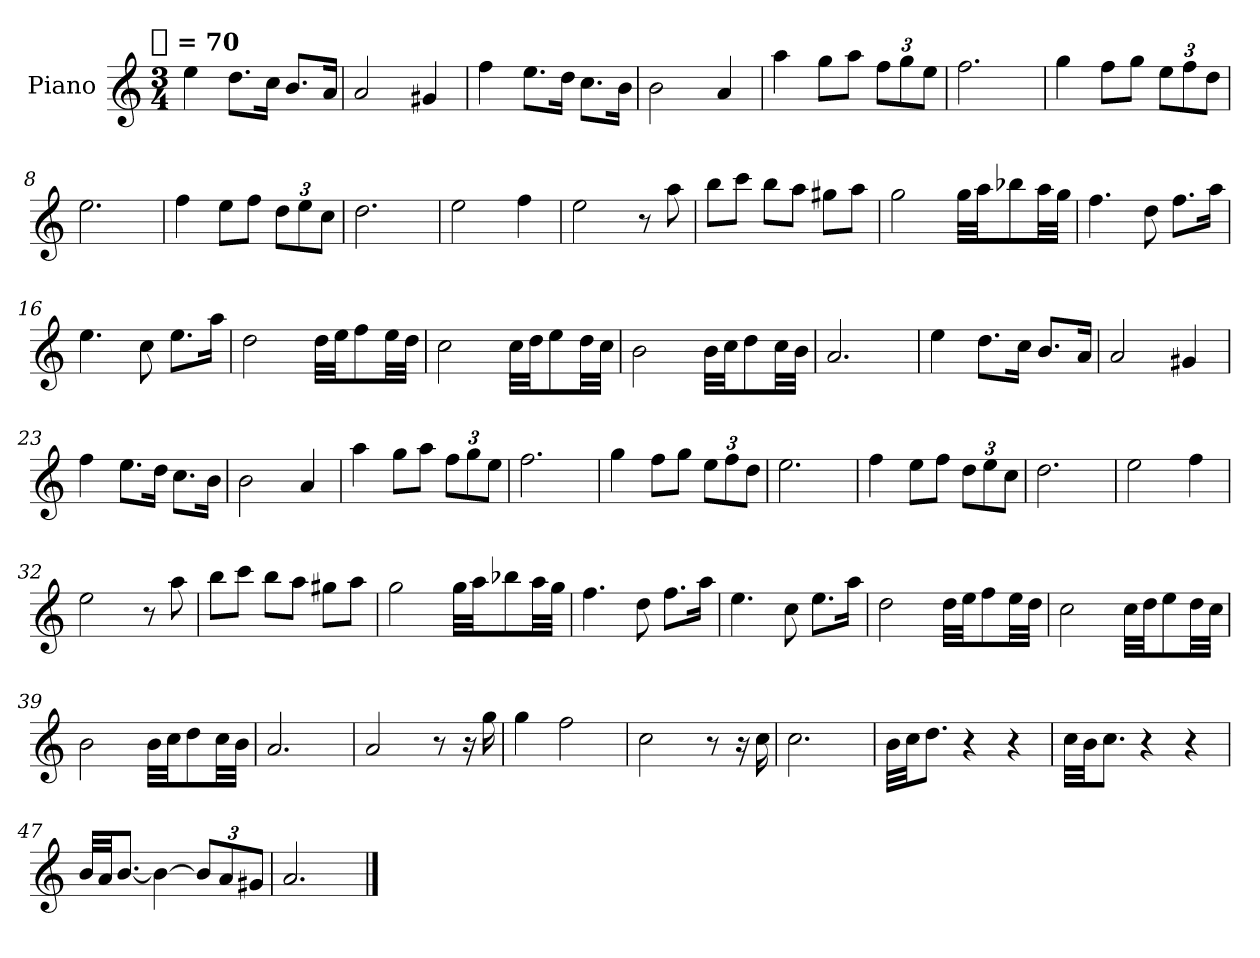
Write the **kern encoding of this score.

**kern	**text
*part1	*part1
*staff1	*staff1
*I"Piano	*
*I'Pia.	*
*clefG2	*
!!LO:TX:omd:t=[quarter] = 70
*M3/4	*
*MM70	*
=1	=1
4ee	.
8.ddL	.
16ccJk	.
8.bL	.
16aJk	.
!!LO:LB:g=z
=2	=2
2a	.
4g#X	.
=3	=3
4ff	.
8.eeL	.
16ddJk	.
8.ccL	.
16bJk	.
=4	=4
2b	.
4a	.
=5	=5
4aa	.
8ggL	.
8aaJ	.
12ffL	.
12gg	.
12eeJ	.
=6	=6
2.ff	.
=7	=7
4gg	.
8ffL	.
8ggJ	.
12eeL	.
12ff	.
12ddJ	.
=8	=8
2.ee	.
=9	=9
4ff	.
8eeL	.
8ffJ	.
12ddL	.
12ee	.
12ccJ	.
=10	=10
2.dd	.
!!LO:LB:g=z
=11	=11
2ee	.
4ff	.
=12	=12
2ee	.
8r	.
8aa	.
=13	=13
8bbL	.
8cccJ	.
8bbL	.
8aaJ	.
8gg#XL	.
8aaJ	.
=14	=14
2gg	.
32ggLLL	.
32aaJJ	.
8bb-X	.
32aaLL	.
32ggJJJ	.
=15	=15
4.ff	.
8dd	.
8.ffL	.
16aaJk	.
=16	=16
4.ee	.
8cc	.
8.eeL	.
16aaJk	.
=17	=17
2dd	.
32ddLLL	.
32eeJJ	.
8ff	.
32eeLL	.
32ddJJJ	.
!!LO:LB:g=z
=18	=18
2cc	.
32ccLLL	.
32ddJJ	.
8ee	.
32ddLL	.
32ccJJJ	.
=19	=19
2b	.
32bLLL	.
32ccJJ	.
8dd	.
32ccLL	.
32bJJJ	.
=20	=20
2.a	.
=21	=21
4ee	.
8.ddL	.
16ccJk	.
8.bL	.
16aJk	.
=22	=22
2a	.
4g#X	.
=23	=23
4ff	.
8.eeL	.
16ddJk	.
8.ccL	.
16bJk	.
=24	=24
2b	.
4a	.
!!LO:LB:g=z
=25	=25
4aa	.
8ggL	.
8aaJ	.
12ffL	.
12gg	.
12eeJ	.
=26	=26
2.ff	.
=27	=27
4gg	.
8ffL	.
8ggJ	.
12eeL	.
12ff	.
12ddJ	.
=28	=28
2.ee	.
=29	=29
4ff	.
8eeL	.
8ffJ	.
12ddL	.
12ee	.
12ccJ	.
=30	=30
2.dd	.
=31	=31
2ee	.
4ff	.
=32	=32
2ee	.
8r	.
8aa	.
!!LO:LB:g=z
=33	=33
8bbL	.
8cccJ	.
8bbL	.
8aaJ	.
8gg#XL	.
8aaJ	.
=34	=34
2gg	.
32ggLLL	.
32aaJJ	.
8bb-X	.
32aaLL	.
32ggJJJ	.
=35	=35
4.ff	.
8dd	.
8.ffL	.
16aaJk	.
=36	=36
4.ee	.
8cc	.
8.eeL	.
16aaJk	.
=37	=37
2dd	.
32ddLLL	.
32eeJJ	.
8ff	.
32eeLL	.
32ddJJJ	.
=38	=38
2cc	.
32ccLLL	.
32ddJJ	.
8ee	.
32ddLL	.
32ccJJJ	.
!!LO:LB:g=z
=39	=39
2b	.
32bLLL	.
32ccJJ	.
8dd	.
32ccLL	.
32bJJJ	.
=40	=40
2.a	.
=41	=41
2a	.
8r	.
16r	.
16gg	.
=42	=42
4gg	.
2ff	.
=43	=43
2cc	.
8r	.
16r	.
16cc	.
=44	=44
2.cc	.
=45	=45
32bLLL	.
32ccJJ	.
8.ddJ	.
4r	.
4r	.
=46	=46
32ccLLL	.
32bJJ	.
8.ccJ	.
4r	.
4r	.
!!LO:LB:g=z
=47	=47
32bLLL	.
32aJJ	.
[8.bJ	.
4b_	.
12bL]	.
12a	.
12g#XJ	.
=48	=48
2.a	.
==	==
*-	*-
